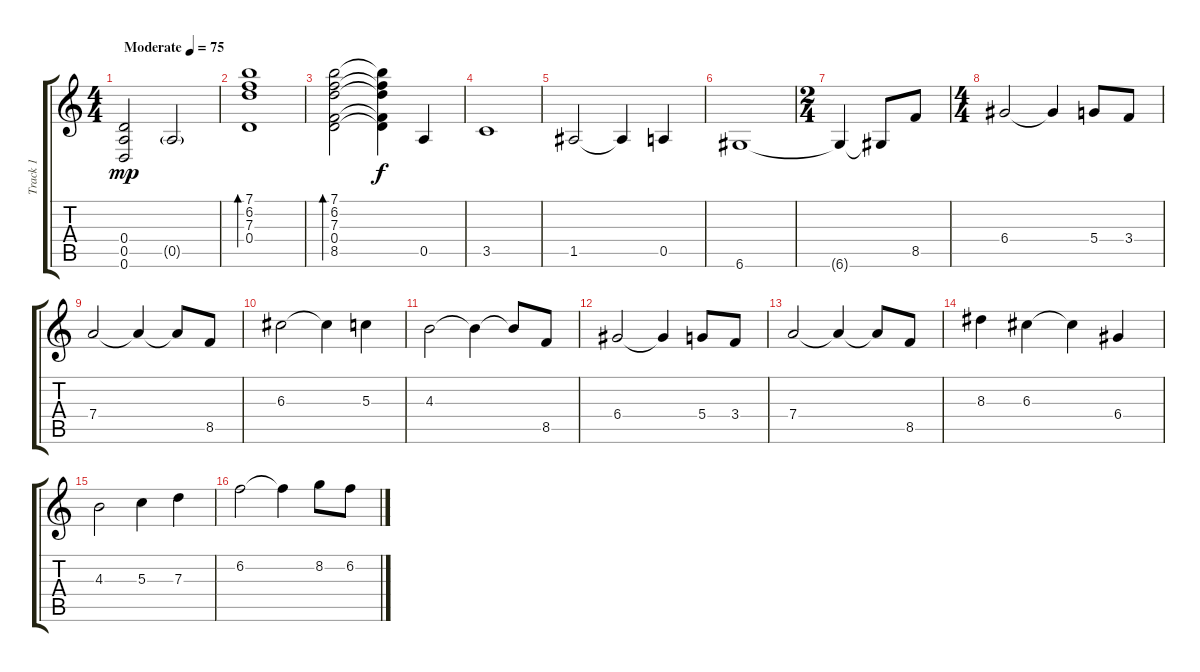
\track ("Track 1" "Track 1") {instrument acousticguitarsteel}
\staff {score tabs}
\tuning (E4 B3 G3 D3 A2 D2) {hide}
\ts (4 4)
\tempo (75 "Moderate")
\clef g2
\ks c
(0.4 0.5 0.6).2{dy mp instrument acousticguitarsteel} 0.5{g}.2 |
(7.1 6.2 7.3 0.4).1{bd 240} |
(7.1 6.2 7.3 0.4 8.5).2{bd 240} (7.1{t} 6.2{t} 7.3{t} 0.4{t} 8.5{t}).4{dy f} 0.5.4 |
3.5.1 |
1.5.2 1.5{t}.4 0.5.4 |
6.6.1 |
\ts (2 4)
6.6{t}.4 6.6{t}.8 8.5.8 |
\ts (4 4)
6.4.2 6.4{t}.4 5.4.8 3.4.8 |
7.4.2 7.4{t}.4 7.4{t}.8 8.5.8 |
6.3.2 6.3{t}.4 5.3.4 |
4.3.2 4.3{t}.4 4.3{t}.8 8.5.8 |
6.4.2 6.4{t}.4 5.4.8 3.4.8 |
7.4.2 7.4{t}.4 7.4{t}.8 8.5.8 |
8.3.4 6.3.4 6.3{t}.4 6.4.4 |
4.3.2 5.3.4 7.3.4 |
6.2.2 6.2{t}.4 8.2.8 6.2.8
